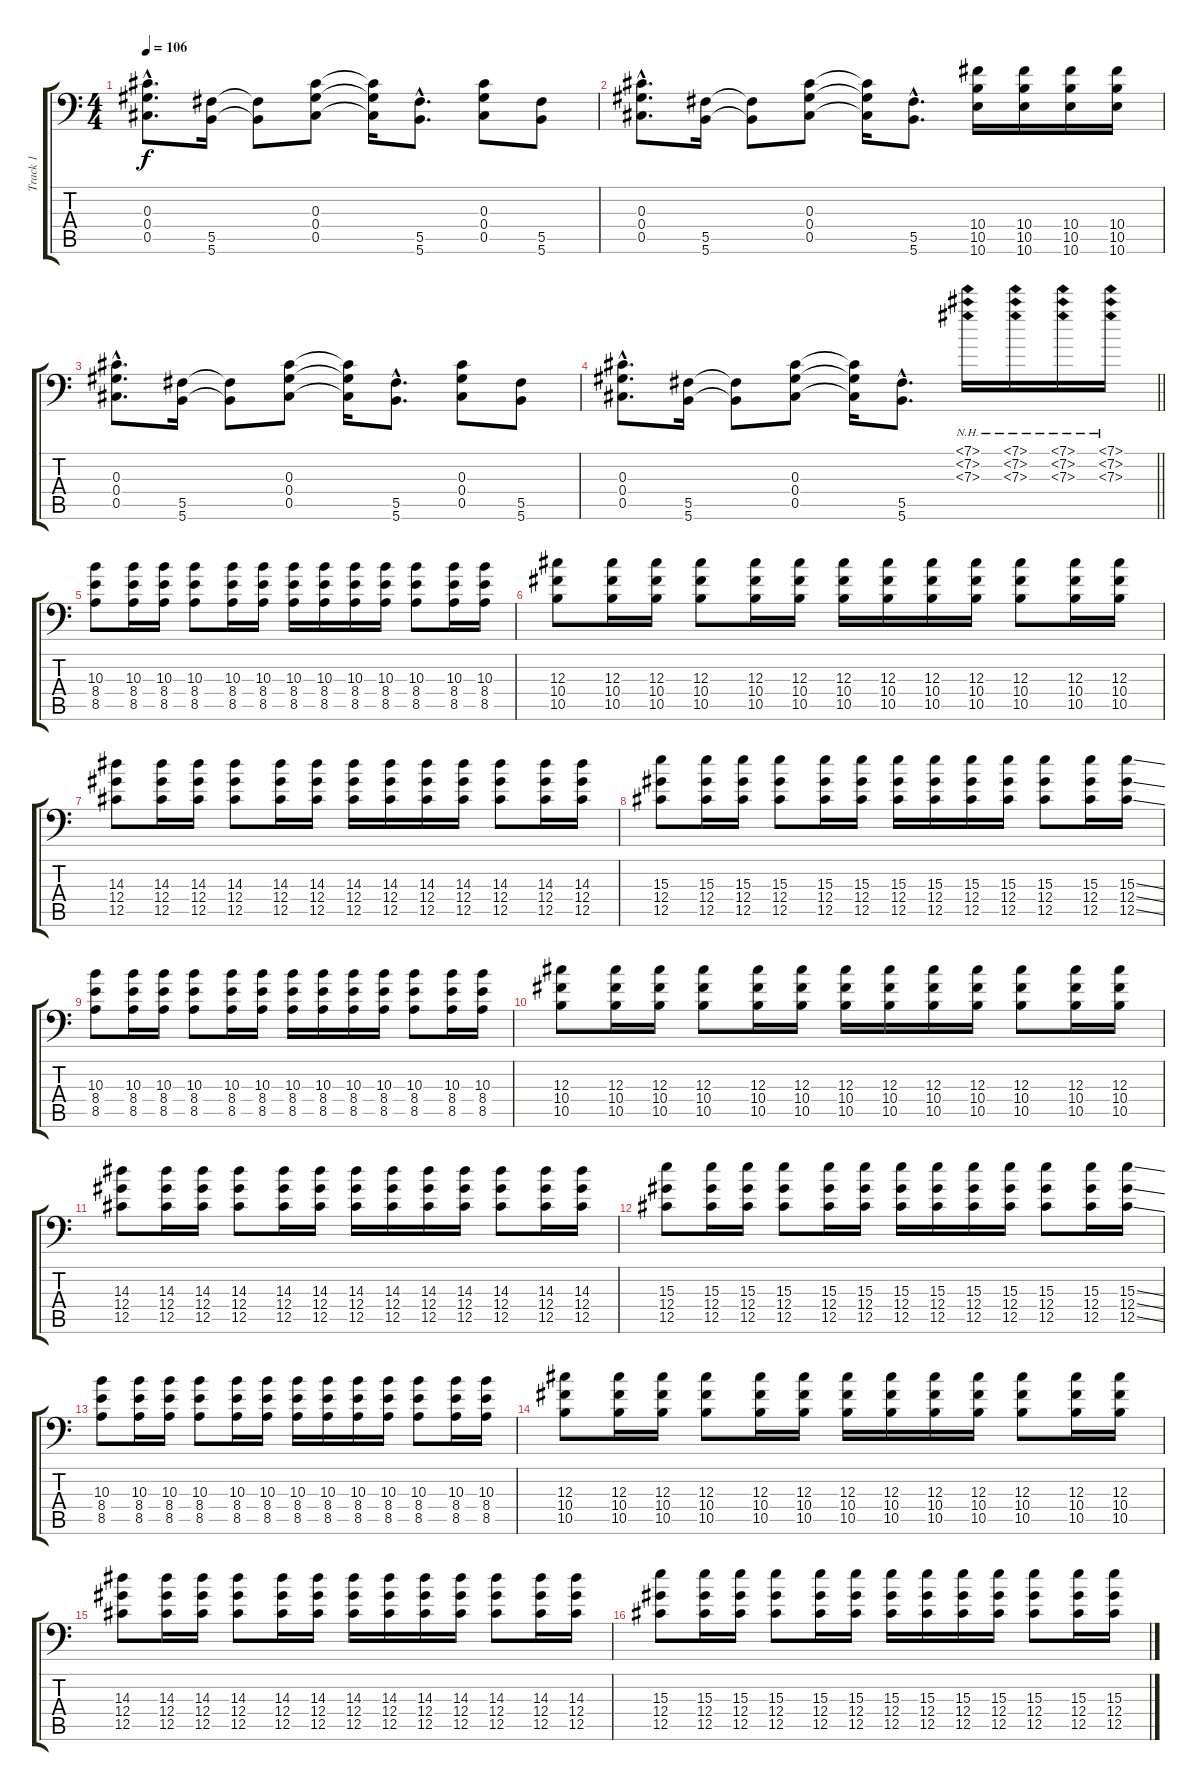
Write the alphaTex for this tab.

\track ("Track 1" "Track 1") {instrument distortionguitar}
\staff {score tabs}
\tuning (Bb3 Gb3 Db3 Ab2 Db2 Gb1) {hide}
\ts (4 4)
\tempo 106
\clef f4
\ks c
(0.3{hac} 0.4{hac} 0.5{hac}).8{d dy f} (5.5 5.6).16 (5.5{t} 5.6{t}).8 (0.3 0.4 0.5).8 (0.3{t} 0.4{t} 0.5{t}).16 (5.5{hac} 5.6{hac}).8{d} (0.3 0.4 0.5).8 (5.5 5.6).8 |
(0.3{hac} 0.4{hac} 0.5{hac}).8{d} (5.5 5.6).16 (5.5{t} 5.6{t}).8 (0.3 0.4 0.5).8 (0.3{t} 0.4{t} 0.5{t}).16 (5.5{hac} 5.6{hac}).8{d} (10.4 10.5 10.6).16 (10.4 10.5 10.6).16 (10.4 10.5 10.6).16 (10.4 10.5 10.6).16 |
(0.3{hac} 0.4{hac} 0.5{hac}).8{d} (5.5 5.6).16 (5.5{t} 5.6{t}).8 (0.3 0.4 0.5).8 (0.3{t} 0.4{t} 0.5{t}).16 (5.5{hac} 5.6{hac}).8{d} (0.3 0.4 0.5).8 (5.5 5.6).8 |
\barLineRight lightlight
(0.3{hac} 0.4{hac} 0.5{hac}).8{d} (5.5 5.6).16 (5.5{t} 5.6{t}).8 (0.3 0.4 0.5).8 (0.3{t} 0.4{t} 0.5{t}).16 (5.5{hac} 5.6{hac}).8{d} (7.1{nh} 7.2{nh} 7.3{nh}).16 (7.1{nh} 7.2{nh} 7.3{nh}).16 (7.1{nh} 7.2{nh} 7.3{nh}).16 (7.1{nh} 7.2{nh} 7.3{nh}).16 |
(10.3 8.4 8.5).8 (10.3 8.4 8.5).16 (10.3 8.4 8.5).16 (10.3 8.4 8.5).8 (10.3 8.4 8.5).16 (10.3 8.4 8.5).16 (10.3 8.4 8.5).16 (10.3 8.4 8.5).16 (10.3 8.4 8.5).16 (10.3 8.4 8.5).16 (10.3 8.4 8.5).8 (10.3 8.4 8.5).16 (10.3 8.4 8.5).16 |
(12.3 10.4 10.5).8 (12.3 10.4 10.5).16 (12.3 10.4 10.5).16 (12.3 10.4 10.5).8 (12.3 10.4 10.5).16 (12.3 10.4 10.5).16 (12.3 10.4 10.5).16 (12.3 10.4 10.5).16 (12.3 10.4 10.5).16 (12.3 10.4 10.5).16 (12.3 10.4 10.5).8 (12.3 10.4 10.5).16 (12.3 10.4 10.5).16 |
(14.3 12.4 12.5).8 (14.3 12.4 12.5).16 (14.3 12.4 12.5).16 (14.3 12.4 12.5).8 (14.3 12.4 12.5).16 (14.3 12.4 12.5).16 (14.3 12.4 12.5).16 (14.3 12.4 12.5).16 (14.3 12.4 12.5).16 (14.3 12.4 12.5).16 (14.3 12.4 12.5).8 (14.3 12.4 12.5).16 (14.3 12.4 12.5).16 |
(15.3 12.4 12.5).8 (15.3 12.4 12.5).16 (15.3 12.4 12.5).16 (15.3 12.4 12.5).8 (15.3 12.4 12.5).16 (15.3 12.4 12.5).16 (15.3 12.4 12.5).16 (15.3 12.4 12.5).16 (15.3 12.4 12.5).16 (15.3 12.4 12.5).16 (15.3 12.4 12.5).8 (15.3 12.4 12.5).16 (15.3{ss} 12.4{ss} 12.5{ss}).16 |
(10.3 8.4 8.5).8 (10.3 8.4 8.5).16 (10.3 8.4 8.5).16 (10.3 8.4 8.5).8 (10.3 8.4 8.5).16 (10.3 8.4 8.5).16 (10.3 8.4 8.5).16 (10.3 8.4 8.5).16 (10.3 8.4 8.5).16 (10.3 8.4 8.5).16 (10.3 8.4 8.5).8 (10.3 8.4 8.5).16 (10.3 8.4 8.5).16 |
(12.3 10.4 10.5).8 (12.3 10.4 10.5).16 (12.3 10.4 10.5).16 (12.3 10.4 10.5).8 (12.3 10.4 10.5).16 (12.3 10.4 10.5).16 (12.3 10.4 10.5).16 (12.3 10.4 10.5).16 (12.3 10.4 10.5).16 (12.3 10.4 10.5).16 (12.3 10.4 10.5).8 (12.3 10.4 10.5).16 (12.3 10.4 10.5).16 |
(14.3 12.4 12.5).8 (14.3 12.4 12.5).16 (14.3 12.4 12.5).16 (14.3 12.4 12.5).8 (14.3 12.4 12.5).16 (14.3 12.4 12.5).16 (14.3 12.4 12.5).16 (14.3 12.4 12.5).16 (14.3 12.4 12.5).16 (14.3 12.4 12.5).16 (14.3 12.4 12.5).8 (14.3 12.4 12.5).16 (14.3 12.4 12.5).16 |
(15.3 12.4 12.5).8 (15.3 12.4 12.5).16 (15.3 12.4 12.5).16 (15.3 12.4 12.5).8 (15.3 12.4 12.5).16 (15.3 12.4 12.5).16 (15.3 12.4 12.5).16 (15.3 12.4 12.5).16 (15.3 12.4 12.5).16 (15.3 12.4 12.5).16 (15.3 12.4 12.5).8 (15.3 12.4 12.5).16 (15.3{ss} 12.4{ss} 12.5{ss}).16 |
(10.3 8.4 8.5).8 (10.3 8.4 8.5).16 (10.3 8.4 8.5).16 (10.3 8.4 8.5).8 (10.3 8.4 8.5).16 (10.3 8.4 8.5).16 (10.3 8.4 8.5).16 (10.3 8.4 8.5).16 (10.3 8.4 8.5).16 (10.3 8.4 8.5).16 (10.3 8.4 8.5).8 (10.3 8.4 8.5).16 (10.3 8.4 8.5).16 |
(12.3 10.4 10.5).8 (12.3 10.4 10.5).16 (12.3 10.4 10.5).16 (12.3 10.4 10.5).8 (12.3 10.4 10.5).16 (12.3 10.4 10.5).16 (12.3 10.4 10.5).16 (12.3 10.4 10.5).16 (12.3 10.4 10.5).16 (12.3 10.4 10.5).16 (12.3 10.4 10.5).8 (12.3 10.4 10.5).16 (12.3 10.4 10.5).16 |
(14.3 12.4 12.5).8 (14.3 12.4 12.5).16 (14.3 12.4 12.5).16 (14.3 12.4 12.5).8 (14.3 12.4 12.5).16 (14.3 12.4 12.5).16 (14.3 12.4 12.5).16 (14.3 12.4 12.5).16 (14.3 12.4 12.5).16 (14.3 12.4 12.5).16 (14.3 12.4 12.5).8 (14.3 12.4 12.5).16 (14.3 12.4 12.5).16 |
(15.3 12.4 12.5).8 (15.3 12.4 12.5).16 (15.3 12.4 12.5).16 (15.3 12.4 12.5).8 (15.3 12.4 12.5).16 (15.3 12.4 12.5).16 (15.3 12.4 12.5).16 (15.3 12.4 12.5).16 (15.3 12.4 12.5).16 (15.3 12.4 12.5).16 (15.3 12.4 12.5).8 (15.3 12.4 12.5).16 (15.3{ss} 12.4{ss} 12.5{ss}).16
